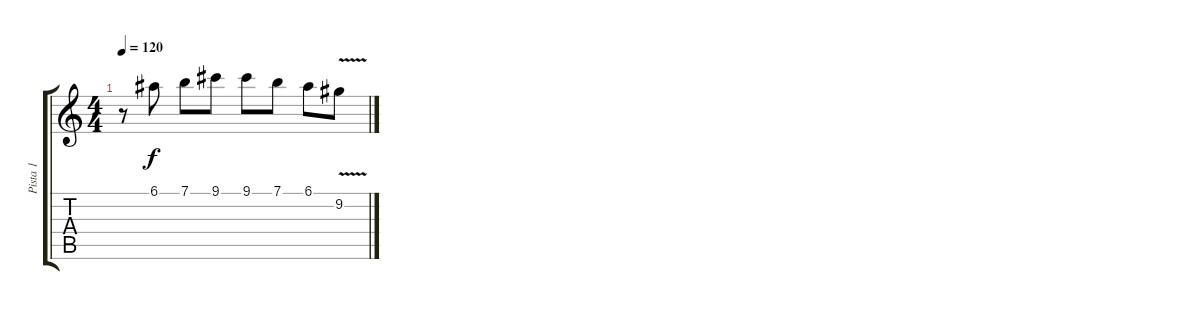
\track ("Pista 1" "Pista 1") {instrument overdrivenguitar}
\staff {score tabs}
\tuning (E4 B3 G3 D3 A2 E2) {hide}
\ts (4 4)
\tempo 120
\clef g2
\ks c
r.8{dy f} 6.1.8 7.1.8 9.1.8 9.1.8 7.1.8 6.1.8 9.2{v}.8
